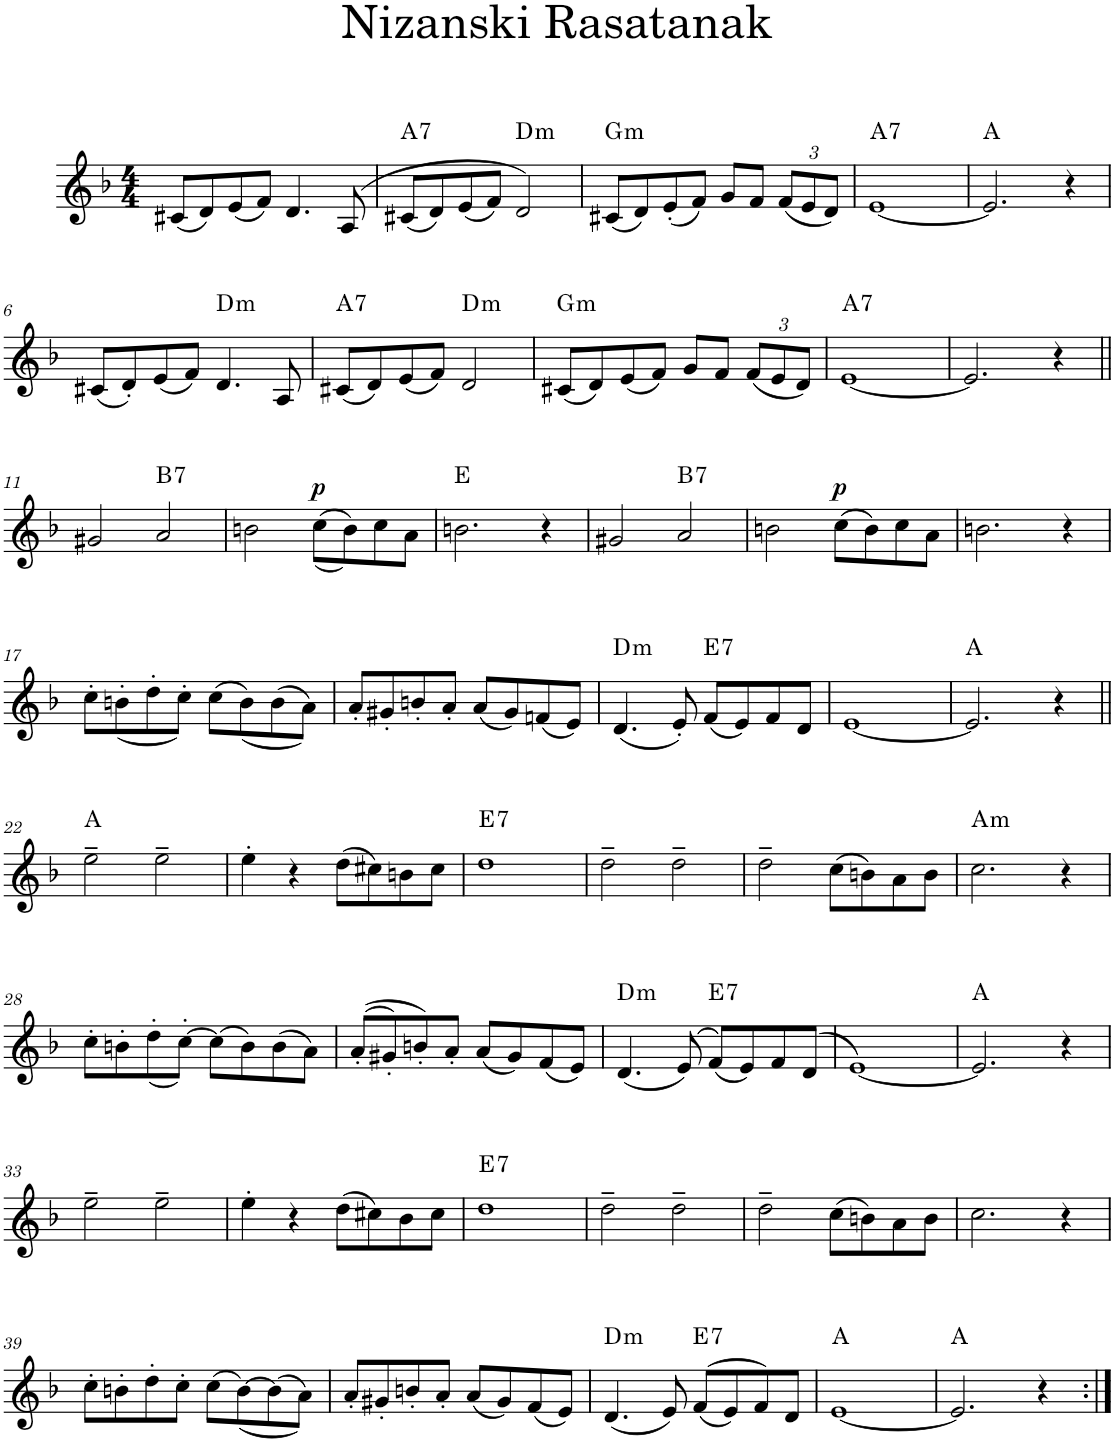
**kern	**dynam	**harte
*part1	*part1	*part1
*staff1	*staff1	*
*I"Voice	*	*
*I'V	*	*
*clefG2	*	*
*k[b-]	*	*
*M4/4	*	*
=1	=1	=1
(<8c#X/L	.	.
8d/)	.	.
(<8e/	.	.
8f/J)	.	.
4.d/	.	.
(>8A/	.	.
=2	=2	=2
!	!	!LO:H:kt=7
(<8c#X/L	.	A:7
8d/)	.	.
(<8e/	.	.
8f/J)	.	.
!	!	!LO:H:kt=m
2d/)	.	D:min
=3	=3	=3
!	!	!LO:H:kt=m
(<8c#X/L	.	G:min
8d/)	.	.
(<8e'/	.	.
8f/J)	.	.
8g/L	.	.
8f/J	.	.
*Xbrackettup	*	*
(<12f/L	.	.
12e/	.	.
12d/J)	.	.
=4	=4	=4
!	!	!LO:H:kt=7
[<1e	.	A:7
=5	=5	=5
2.e/]	.	A:maj
4r	.	.
!!LO:LB:g=z
=6	=6	=6
(<8c#X/L	.	.
8d'/)	.	.
(<8e/	.	.
8f/J)	.	.
!	!	!LO:H:kt=m
4.d/	.	D:min
8A/	.	.
=7	=7	=7
!	!	!LO:H:kt=7
(<8c#X/L	.	A:7
8d/)	.	.
(<8e/	.	.
8f/J)	.	.
!	!	!LO:H:kt=m
2d/	.	D:min
=8	=8	=8
!	!	!LO:H:kt=m
(<8c#X/L	.	G:min
8d/)	.	.
(<8e/	.	.
8f/J)	.	.
8g/L	.	.
8f/J	.	.
(<12f/L	.	.
12e/	.	.
12d/J)	.	.
=9	=9	=9
!	!	!LO:H:kt=7
[<1e	.	A:7
=10	=10	=10
2.e/]	.	.
4r	.	.
!!LO:LB:g=z
=11||	=11||	=11||
2g#X/	.	.
!	!	!LO:H:kt=7
2a/	.	B:7
=12	=12	=12
2bn\	.	.
!	!LO:DY:a	!
(>(<8cc\L	p	.
8b\))	.	.
8cc\	.	.
8a\J	.	.
=13	=13	=13
2.bn\	.	E:maj
4r	.	.
=14	=14	=14
2g#X/	.	.
!	!	!LO:H:kt=7
2a/	.	B:7
=15	=15	=15
2bn\	.	.
!	!LO:DY:a	!
(>8cc\L	p	.
8b\)	.	.
8cc\	.	.
8a\J	.	.
=16	=16	=16
2.bn\	.	.
4r	.	.
!!LO:LB:g=z
=17	=17	=17
8cc'\L	.	.
(<8bn'\	.	.
8dd'\	.	.
8cc'\J)	.	.
(>8cc\L	.	.
(<8b\)	.	.
(>8b\	.	.
8a\J))	.	.
=18	=18	=18
8a'/L	.	.
8g#X'/	.	.
8bn'/	.	.
8a'/J	.	.
(<8a/L	.	.
8g#/)	.	.
(<8fn/	.	.
8e/J)	.	.
=19	=19	=19
!	!	!LO:H:kt=m
(<4.d/	.	D:min
8e'/)	.	.
!	!	!LO:H:kt=7
(<8f/L	.	E:7
8e/)	.	.
8f/	.	.
8d/J	.	.
=20	=20	=20
[<1e	.	.
=21	=21	=21
2.e/]	.	A:maj
4r	.	.
!!LO:LB:g=z
=22||	=22||	=22||
2ee~\	.	A:maj
2ee~\	.	.
=23	=23	=23
4ee'\	.	.
4r	.	.
(>8dd\L	.	.
8cc#X\)	.	.
8bn\	.	.
8cc#\J	.	.
=24	=24	=24
!	!	!LO:H:kt=7
1dd	.	E:7
=25	=25	=25
2dd~\	.	.
2dd~\	.	.
=26	=26	=26
2dd~\	.	.
(>8cc\L	.	.
8bn\)	.	.
8a\	.	.
8b\J	.	.
=27	=27	=27
!	!	!LO:H:kt=m
2.cc\	.	A:min
4r	.	.
!!LO:LB:g=z
=28	=28	=28
8cc'\L	.	.
8bn'\	.	.
(<8dd'\	.	.
[>8cc'\J)	.	.
(>8cc\L]	.	.
8b\)	.	.
(>8b\	.	.
8a\J)	.	.
=29	=29	=29
(>(>8a'/L	.	.
8g#X'/)	.	.
8bn'/)	.	.
8a'/J	.	.
(<8a/L	.	.
8g#/)	.	.
(<8f/	.	.
8e/J)	.	.
=30	=30	=30
!	!	!LO:H:kt=m
(<4.d/	.	D:min
(>8e/)	.	.
!	!	!LO:H:kt=7
(<8f/L)	.	E:7
8e/)	.	.
8f/	.	.
(>8d/J	.	.
=31	=31	=31
[<1e)	.	.
=32	=32	=32
2.e/]	.	A:maj
4r	.	.
!!LO:LB:g=z
=33	=33	=33
2ee~\	.	.
2ee~\	.	.
=34	=34	=34
4ee'\	.	.
4r	.	.
(>8dd\L	.	.
8cc#X\)	.	.
8b-\	.	.
8cc#\J	.	.
=35	=35	=35
!	!	!LO:H:kt=7
1dd	.	E:7
=36	=36	=36
2dd~\	.	.
2dd~\	.	.
=37	=37	=37
2dd~\	.	.
(>8cc\L	.	.
8bn\)	.	.
8a\	.	.
8b\J	.	.
=38	=38	=38
2.cc\	.	.
4r	.	.
!!LO:LB:g=z
=39	=39	=39
8cc'\L	.	.
8bn'\	.	.
8dd'\	.	.
8cc'\J	.	.
(>8cc\L	.	.
(<[>8b\)	.	.
(>8b\]	.	.
8a\J))	.	.
=40	=40	=40
8a'/L	.	.
8g#X'/	.	.
8bn'/	.	.
8a'/J	.	.
(<8a/L	.	.
8g#/)	.	.
(<8f/	.	.
8e/J)	.	.
=41	=41	=41
!	!	!LO:H:kt=m
(<4.d/	.	D:min
8e/)	.	.
!	!	!LO:H:kt=7
(<(>8f/L	.	E:7
8e/)	.	.
8f/)	.	.
8d/J	.	.
=42	=42	=42
[<1e	.	A:maj
=43	=43	=43
2.e/]	.	A:maj
4r	.	.
=:|!	=:|!	=:|!
*-	*-	*-
